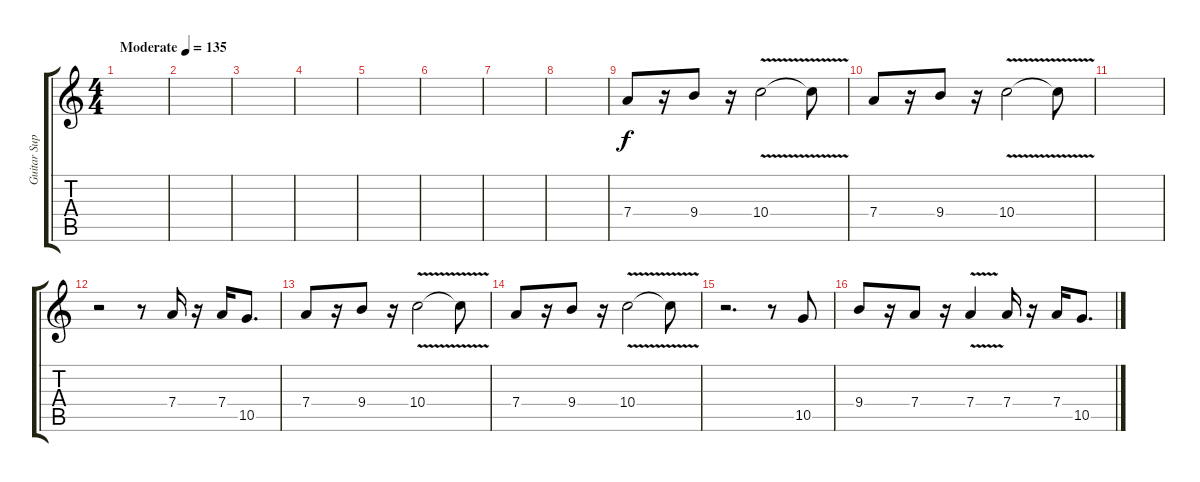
\track ("Guitar Sup 1" "Guitar Sup") {instrument overdrivenguitar}
\staff {score tabs}
\tuning (E4 B3 G3 D3 A2 E2) {hide}
\ts (4 4)
\tempo (135 "Moderate")
\clef g2
\ks c
|
|
|
|
|
|
|
|
7.4.8 r.16 9.4.8 r.16 10.4{v}.2 10.4{t}.8 |
7.4.8 r.16 9.4.8 r.16 10.4{v}.2 10.4{t}.8 |
|
r.2 r.8 7.4.16 r.16 7.4.16 10.5.8{d} |
7.4.8 r.16 9.4.8 r.16 10.4{v}.2 10.4{t}.8 |
7.4.8 r.16 9.4.8 r.16 10.4{v}.2 10.4{t}.8 |
r.2{d} r.8 10.5.8 |
9.4.8 r.16 7.4.8 r.16 7.4{v}.4 7.4.16 r.16 7.4.16 10.5.8{d}
